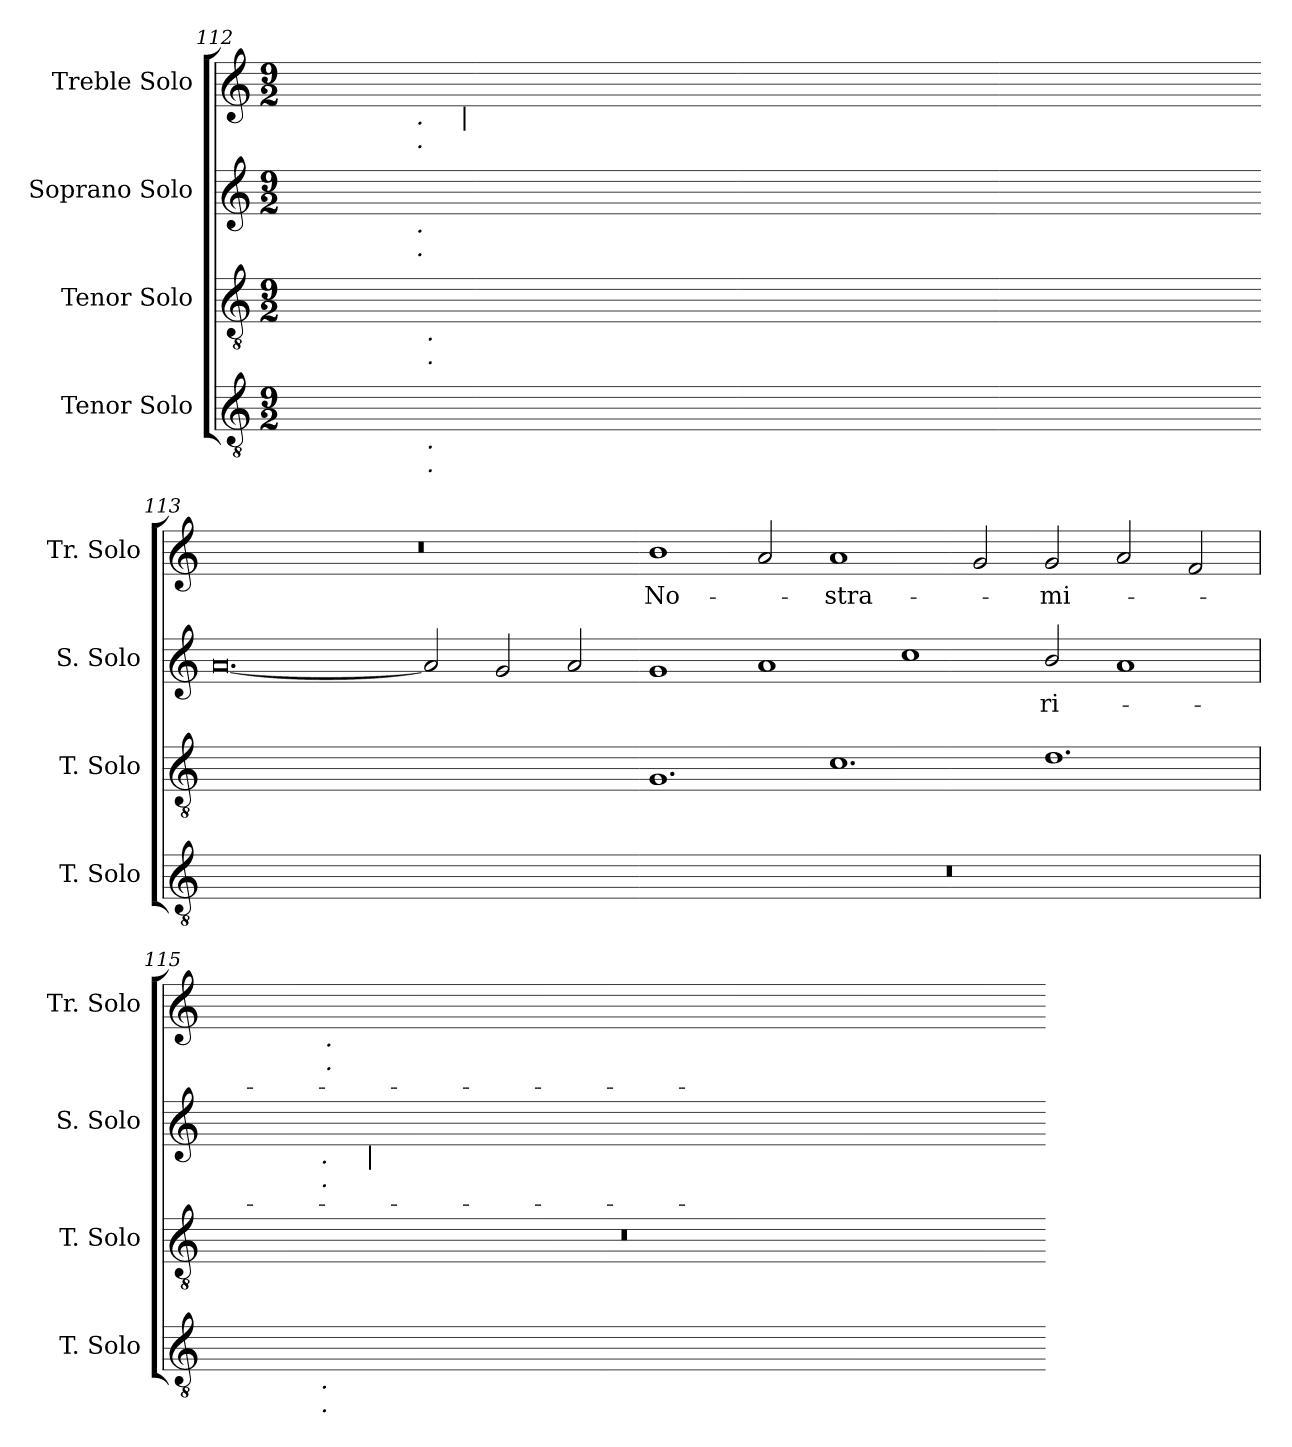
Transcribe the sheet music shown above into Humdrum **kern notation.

**kern	**kern	**kern	**text	**kern	**text
*part4	*part3	*part2	*part2	*part1	*part1
*staff4	*staff3	*staff2	*staff2	*staff1	*staff1
*I"Tenor Solo	*I"Tenor Solo	*I"Soprano Solo	*	*I"Treble Solo	*
*I'T. Solo	*I'T. Solo	*I'S. Solo	*	*I'Tr. Solo	*
!!LO:LB:g=z
*clefGv2	*clefGv2	*clefG2	*	*clefG2	*
*ITrd7c12	*ITrd7c12	*	*	*	*
*k[]	*k[]	*k[]	*	*k[]	*
*C:	*C:	*C:	*	*C:	*
*M9/2	*M9/2	*M9/2	*	*M9/2	*
=112	=112	=112	=112	=112	=112
!	!	!	!LO:LY:b:color=#000000	!	!
!	!	!	!	!LO:TX:b:i:t=-	!
!	!	!	!	!	!LO:LY:b:color=#000000
*^	*^	*^	*	*^	*
*	*	*	*	*	*	*	*	*^	*
[<0.DDiyy	4ryy	[<0.AAiyy	4ryy	[<0.fiyy	4ryy	cla-	[<0.diyy	4ryy	4ryy	-ret
.	8ryy	.	8ryy	.	8ryy	.	.	8ryy	8ryy	.
.	32ryy	.	32ryy	.	64.ryy	.	.	64.ryy	16ryy	.
!	!	!	!	!	!	!	!	!LO:TX:b:i:t=.	!	!
!	!	!	!	!	!	!	!	!LO:TX:b:i:t=.	!	!
!	!	!	!	!	!LO:TX:b:i:t=.	!	!	!	!	!
!	!	!	!	!	!LO:TX:b:i:t=.	!	!	!	!	!
.	.	.	.	.	1ryy	.	.	1ryy	.	.
.	512ryy	.	512ryy	.	.	.	.	.	.	.
!	!	!	!LO:TX:b:i:t=.	!	!	!	!	!	!	!
!	!	!	!LO:TX:b:i:t=.	!	!	!	!	!	!	!
!	!LO:TX:b:i:t=.	!	!	!	!	!	!	!	!	!
!	!LO:TX:b:i:t=.	!	!	!	!	!	!	!	!	!
.	1ryy	.	1ryy	.	.	.	.	.	.	.
.	.	.	.	.	.	.	.	.	64ryy	.
.	.	.	.	.	.	.	.	.	512.ryy	.
!	!	!	!	!	!	!	!	!	!LO:TX:b:i:t=|	!
.	.	.	.	.	.	.	.	.	1ryy	.
.	.	.	.	.	1ryy	.	.	1ryy	.	.
.	1ryy	.	1ryy	.	.	.	.	.	.	.
.	.	.	.	.	.	.	.	.	1ryy	.
.	.	.	.	.	1ryy	.	.	1ryy	.	.
.	1ryy	.	1ryy	.	.	.	.	.	.	.
.	.	.	.	.	.	.	.	.	1ryy	.
1.DDiyy_<	.	1.AAiyy_<	.	1.fiyy]	.	.	1.diyy]	.	.	.
.	.	.	.	.	1ryy	.	.	1ryy	.	.
.	1ryy	.	1ryy	.	.	.	.	.	.	.
.	.	.	.	.	.	.	.	.	1ryy	.
.	.	.	.	.	16ryy	.	.	16ryy	.	.
.	16ryy	.	16ryy	.	.	.	.	.	.	.
.	.	.	.	.	.	.	.	.	32ryy	.
.	.	.	.	.	32ryy	.	.	32ryy	.	.
.	64...ryy	.	64...ryy	.	.	.	.	.	.	.
.	.	.	.	.	.	.	.	.	128ryy	.
.	.	.	.	.	128ryy	.	.	128ryy	.	.
.	.	.	.	.	.	.	.	.	256ryy	.
.	.	.	.	.	.	.	.	.	1024ryy	.
=113-	=113-	=113-	=113-	=113-	=113-	=113-	=113-	=113-	=113-	=113-
!	!	!	!	!	!	!	!LO:N:vis=1	!	!	!
*v	*v	*	*	*v	*v	*	*v	*v	*v	*
*	*v	*v	*	*	*	*
0.DDiyy_<	0.AAiyy_<	[<0.ai	.	2%9r	.
1.DDiyy]	1.AAiyy]	2ai/]	.	.	.
.	.	2gi/	.	.	.
.	.	2ai/	.	.	.
=114-	=114-	=114-	=114-	=114-	=114-
!LO:N:vis=1	!	!	!	!	!
!	!	!	!	!	!LO:LY:b:color=#000000
2%9r	1.GGi	1gi	.	1bi	No-
.	.	1ai	.	2ai/	.
!	!	!	!	!	!LO:LY:b:color=#000000
.	1.Ci	.	.	1ai	-stra-
.	.	1cci	.	.	.
.	.	.	.	2gi/	.
!	!	!	!LO:LY:b:color=#000000	!	!
!	!	!	!	!	!LO:LY:b:color=#000000
.	1.Di	2bi/	-ri-	2gi/	-mi-
.	.	1ai	.	2ai/	.
.	.	.	.	2fi/	.
!!LO:LB:g=z
=115	=115	=115	=115	=115	=115
!	!LO:N:vis=1	!	!	!	!
!	!	!	!LO:LY:b:color=#000000	!	!
!	!	!LO:TX:b:i:t=-	!	!	!
!	!	!	!	!	!LO:LY:b:color=#000000
*^	*	*^	*	*^	*
*	*	*	*	*^	*	*	*	*
[<0.GGiyy	4ryy	2%9r	[<0.biyy	4ryy	2ryy	-tas	[<0.eiyy	4ryy	-na
.	8ryy	.	.	8ryy	.	.	.	8ryy	.
.	16ryy	.	.	16ryy	.	.	.	16ryy	.
.	1024ryy	.	.	1024ryy	.	.	.	256.ryy	.
!	!	!	!	!LO:TX:b:i:t=.	!	!	!	!	!
!	!	!	!	!LO:TX:b:i:t=.	!	!	!	!	!
!	!LO:TX:b:i:t=.	!	!	!	!	!	!	!	!
!	!LO:TX:b:i:t=.	!	!	!	!	!	!	!	!
.	1ryy	.	.	1ryy	.	.	.	.	.
!	!	!	!	!	!	!	!	!LO:TX:b:i:t=.	!
!	!	!	!	!	!	!	!	!LO:TX:b:i:t=.	!
.	.	.	.	.	.	.	.	1ryy	.
.	.	.	.	.	64ryy	.	.	.	.
.	.	.	.	.	128ryy	.	.	.	.
.	.	.	.	.	256ryy	.	.	.	.
.	.	.	.	.	1024ryy	.	.	.	.
!	!	!	!	!	!LO:TX:b:i:t=|	!	!	!	!
.	.	.	.	.	1ryy	.	.	.	.
.	1ryy	.	.	1ryy	.	.	.	.	.
.	.	.	.	.	.	.	.	1ryy	.
.	.	.	.	.	1ryy	.	.	.	.
.	1ryy	.	.	1ryy	.	.	.	.	.
.	.	.	.	.	.	.	.	1ryy	.
.	.	.	.	.	1ryy	.	.	.	.
1.GGiyy]	.	.	1.biyy]	.	.	.	1.eiyy_<	.	.
.	1ryy	.	.	1ryy	.	.	.	.	.
.	.	.	.	.	.	.	.	1ryy	.
.	.	.	.	.	2ryy	.	.	.	.
.	.	.	.	.	4ryy	.	.	.	.
.	.	.	.	.	8ryy	.	.	.	.
.	.	.	.	.	16ryy	.	.	.	.
.	32ryy	.	.	32ryy	.	.	.	.	.
.	.	.	.	.	.	.	.	32ryy	.
.	.	.	.	.	32ryy	.	.	.	.
.	64ryy	.	.	64ryy	.	.	.	.	.
.	.	.	.	.	.	.	.	64ryy	.
.	128...ryy	.	.	128...ryy	.	.	.	.	.
.	.	.	.	.	.	.	.	128ryy	.
.	.	.	.	.	512.ryy	.	.	.	.
.	.	.	.	.	.	.	.	512ryy	.
*	*	*	*v	*v	*v	*	*	*	*
*v	*v	*	*	*	*v	*v	*
=-	=-	=-	=-	=-	=-
*-	*-	*-	*-	*-	*-
